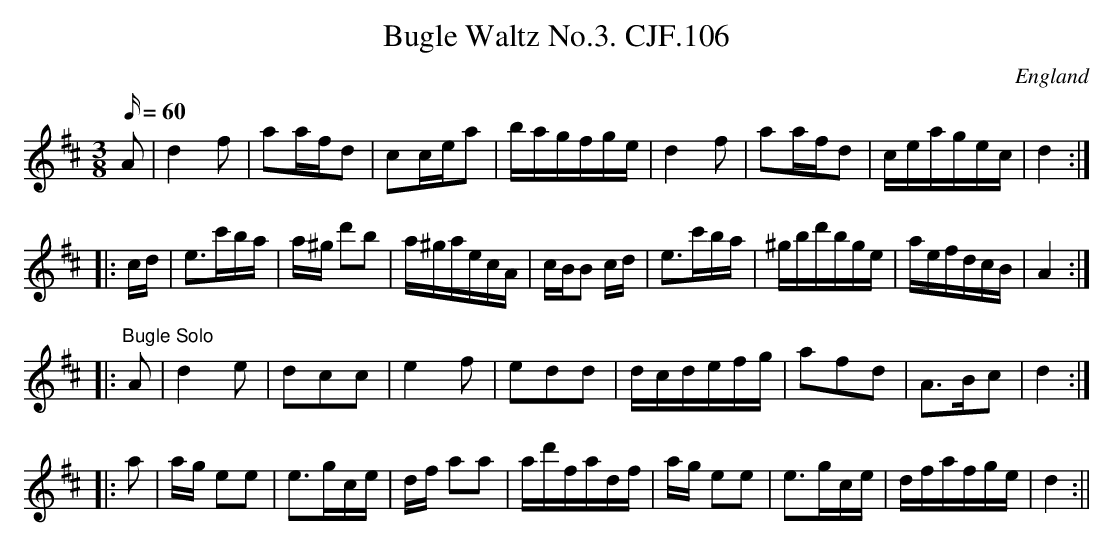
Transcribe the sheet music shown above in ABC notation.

X:1
T:Bugle Waltz No.3. CJF.106
M:3/8
L:1/16
Q:60
O:England
K:D
A2|d4f2|a2afd2|c2cea2|bagfge|d4f2|\
a2afd2|ceagec|d4:|:!cd|e3c'ba|a^g d'2b2|
a^gaecA|cBB2 cd|e3c'ba|^gbd'bge|aefdcB|A4:|:!\
"Bugle Solo"A2|d4e2|d2c2c2|e4f2|e2d2d2|dcdefg|a2f2d2|
A3Bc2|d4:|:!a2|ag e2e2|e3gce|df a2a2|ad'fadf|ag e2e2|e3gce|dfafge|d4h:||
